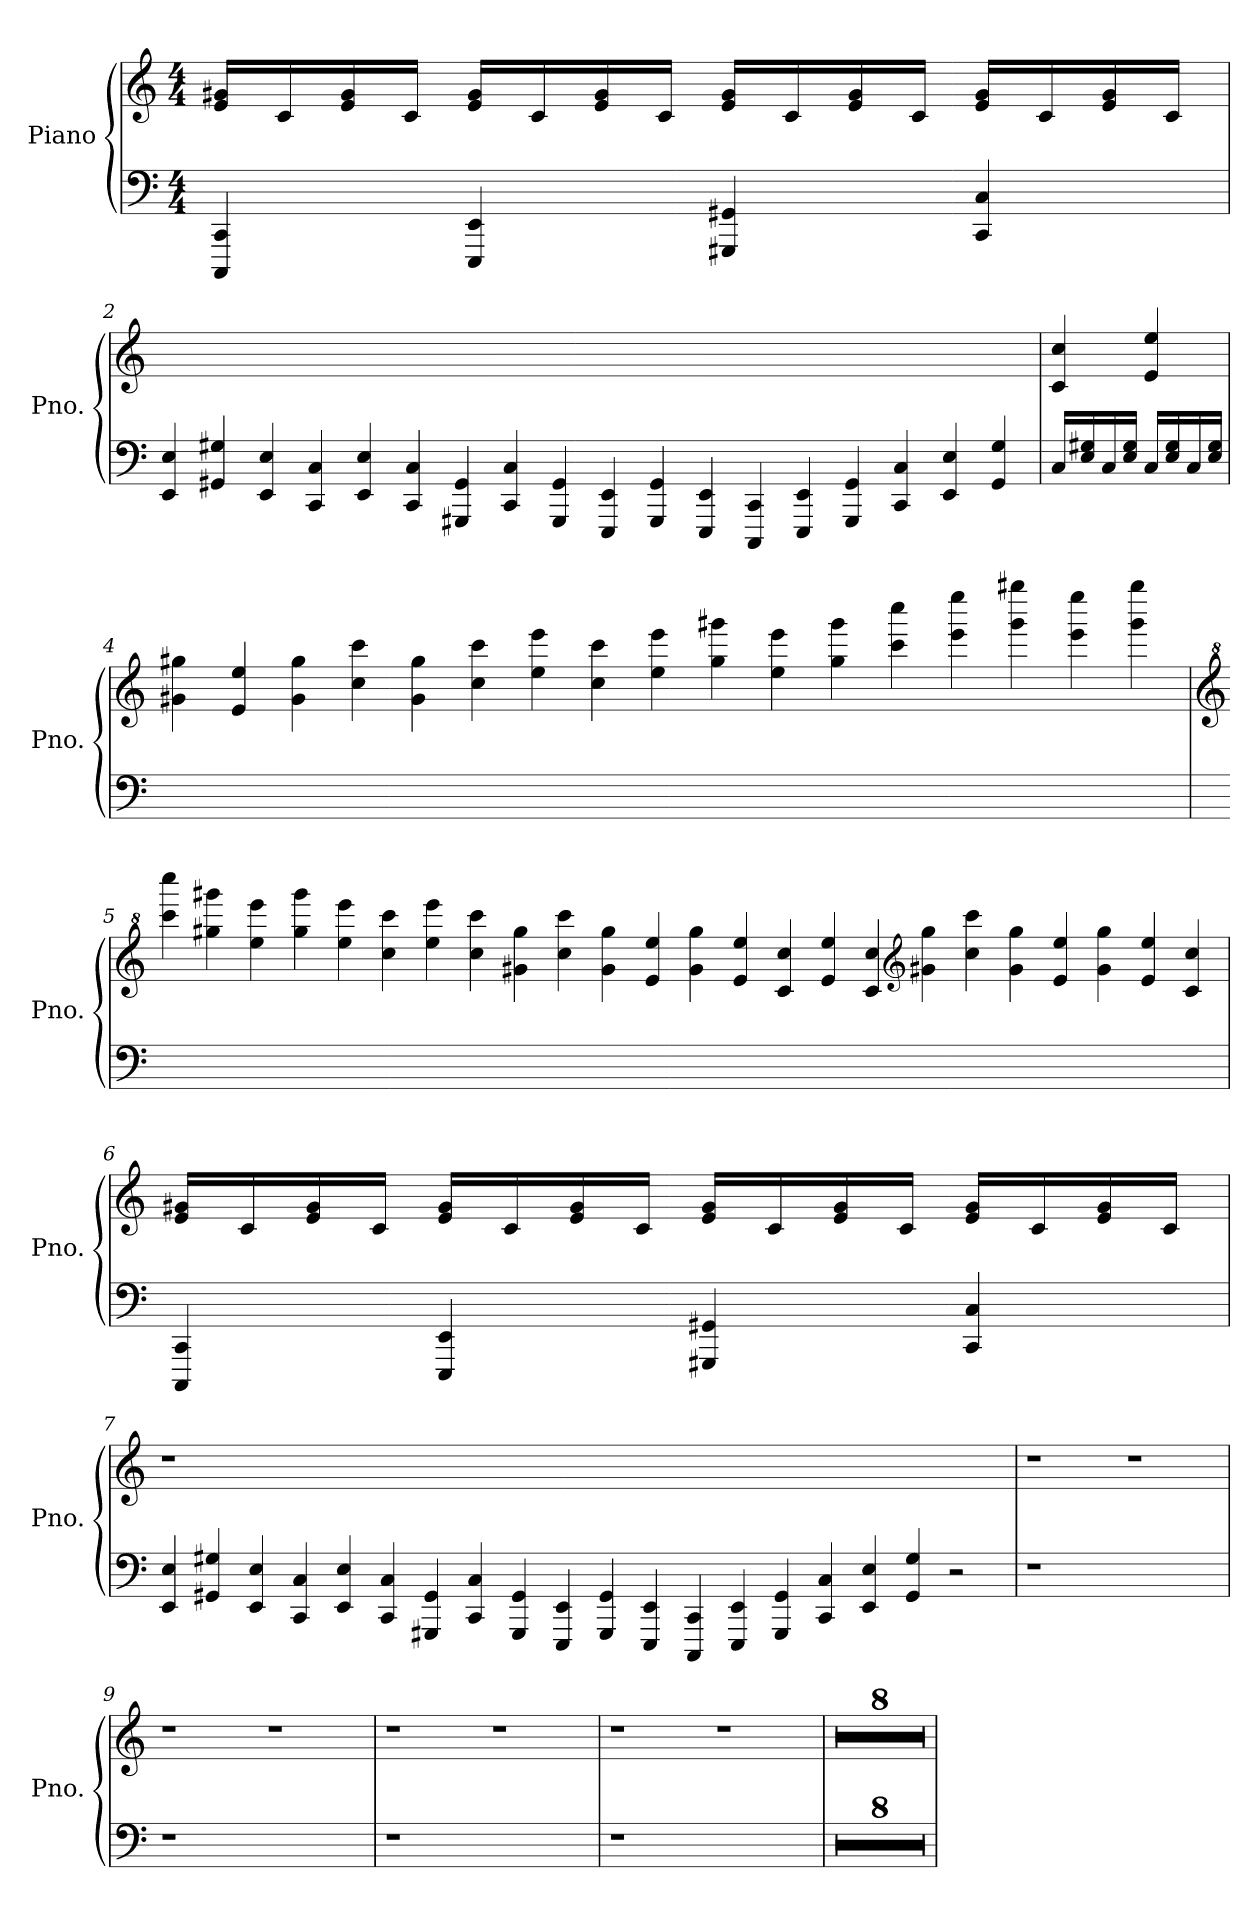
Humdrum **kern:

**kern	**kern
*part1	*part1
*staff2	*staff1
*I"Piano	*
*I'Pno.	*
*clefF4	*clefG2
*k[]	*k[]
*M4/4	*M4/4
=1	=1
4CCC/ 4CC/	16e/ 16g#X/LL
.	16c/
.	16e/ 16g#/
.	16c/JJ
4EEE/ 4EE/	16e/ 16g#/LL
.	16c/
.	16e/ 16g#/
.	16c/JJ
4GGG#X/ 4GG#X/	16e/ 16g#/LL
.	16c/
.	16e/ 16g#/
.	16c/JJ
4CC/ 4C/	16e/ 16g#/LL
.	16c/
.	16e/ 16g#/
.	16c/JJ
=2	=2
4EE/ 4E/	00ryy
4GG#X/ 4G#X/	.
4EE/ 4E/	.
4CC/ 4C/	.
4EE/ 4E/	.
4CC/ 4C/	.
4GGG#X/ 4GG#/	.
4CC/ 4C/	.
4GGG#/ 4GG#/	.
4EEE/ 4EE/	.
4GGG#/ 4GG#/	.
4EEE/ 4EE/	.
4CCC/ 4CC/	.
4EEE/ 4EE/	.
4GGG#/ 4GG#/	.
4CC/ 4C/	.
4EE/ 4E/	2ryy
4GG#/ 4G#/	.
!!LO:LB:g=z
=3	=3
16C/LL	4c/ 4cc/
16E/ 16G#X/	.
16C/	.
16E/ 16G#/JJ	.
16C/LL	4e/ 4ee/
16E/ 16G#/	.
16C/	.
16E/ 16G#/JJ	.
=4	=4
00ryy	4g#X\ 4gg#X\
.	4e/ 4ee/
.	4g#\ 4gg#\
.	4cc\ 4ccc\
.	4g#\ 4gg#\
.	4cc\ 4ccc\
.	4ee\ 4eee\
.	4cc\ 4ccc\
.	4ee\ 4eee\
.	4gg#\ 4ggg#X\
.	4ee\ 4eee\
.	4gg#\ 4ggg#\
.	4ccc\ 4cccc\
.	4eee\ 4eeee\
.	4ggg#\ 4gggg#X\
.	4eee\ 4eeee\
4ryy	4ggg#\ 4gggg#\
!!LO:LB:g=z
=5	=5
*	*clefG^2
00.ryy	4cccc\ 4ccccc\
.	4ggg#X\ 4gggg#X\
.	4eee\ 4eeee\
.	4ggg#\ 4gggg#\
.	4eee\ 4eeee\
.	4ccc\ 4cccc\
.	4eee\ 4eeee\
.	4ccc\ 4cccc\
.	4gg#X\ 4ggg#\
.	4ccc\ 4cccc\
.	4gg#\ 4ggg#\
.	4ee/ 4eee/
.	4gg#\ 4ggg#\
.	4ee/ 4eee/
.	4cc/ 4ccc/
.	4ee/ 4eee/
.	4cc/ 4ccc/
*	*clefG2
.	4g#X\ 4gg#\
.	4cc\ 4ccc\
.	4g#\ 4gg#\
.	4e/ 4ee/
.	4g#\ 4gg#\
.	4e/ 4ee/
.	4c/ 4cc/
=6	=6
4CCC/ 4CC/	16e/ 16g#X/LL
.	16c/
.	16e/ 16g#/
.	16c/JJ
4EEE/ 4EE/	16e/ 16g#/LL
.	16c/
.	16e/ 16g#/
.	16c/JJ
4GGG#X/ 4GG#X/	16e/ 16g#/LL
.	16c/
.	16e/ 16g#/
.	16c/JJ
4CC/ 4C/	16e/ 16g#/LL
.	16c/
.	16e/ 16g#/
.	16c/JJ
!!LO:LB:g=z
=7	=7
4EE/ 4E/	1r
4GG#X/ 4G#X/	.
4EE/ 4E/	.
4CC/ 4C/	.
4EE/ 4E/	00ryy
4CC/ 4C/	.
4GGG#X/ 4GG#/	.
4CC/ 4C/	.
4GGG#/ 4GG#/	.
4EEE/ 4EE/	.
4GGG#/ 4GG#/	.
4EEE/ 4EE/	.
4CCC/ 4CC/	.
4EEE/ 4EE/	.
4GGG#/ 4GG#/	.
4CC/ 4C/	.
4EE/ 4E/	.
4GG#/ 4G#/	.
2r	.
=8	=8
1r	1r
1ryy	1r
=9	=9
1r	1r
1ryy	1r
=10	=10
1r	1r
1ryy	1r
=11	=11
1r	1r
1ryy	1r
=12	=12
1r	1r
=13	=13
1r	1r
=14	=14
1r	1r
=15	=15
1r	1r
!!LO:LB:g=z
=16	=16
1r	1r
=17	=17
1r	1r
=18	=18
1r	1r
=19	=19
1r	1r
=	=
*-	*-
